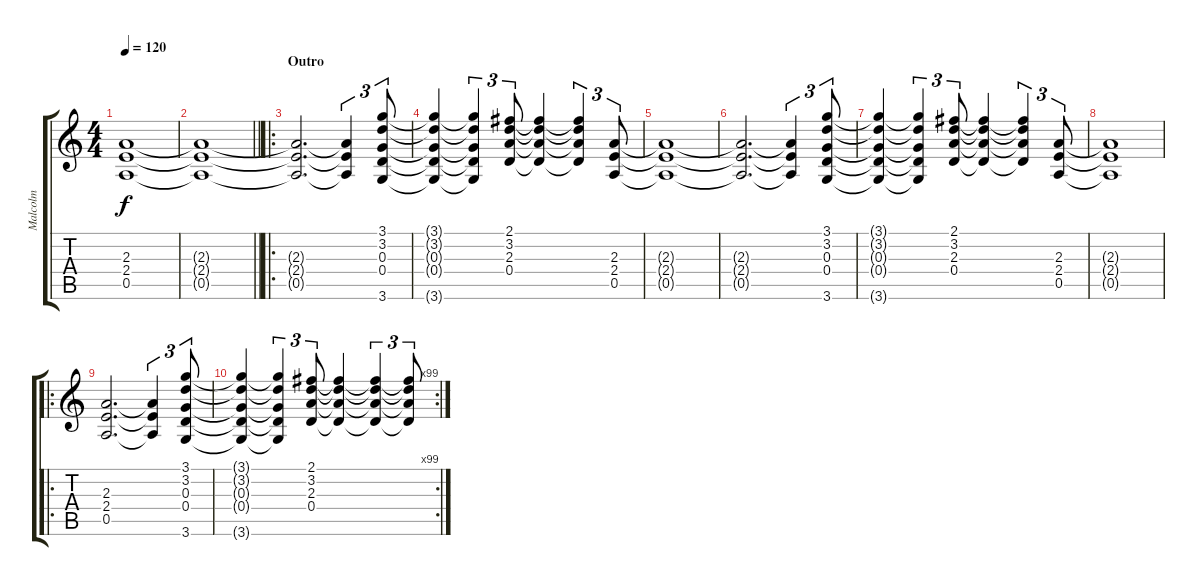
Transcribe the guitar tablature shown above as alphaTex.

\track ("Malcolm" "Malcolm") {instrument overdrivenguitar}
\staff {score tabs}
\tuning (E4 B3 G3 D3 A2 E2) {hide}
\ts (4 4)
\tempo 120
\clef g2
\ks c
(2.3{t} 2.4{t} 0.5{t}).1{dy f} |
\barLineRight lightlight
(2.3{t} 2.4{t} 0.5{t}).1 |
\ro
\section ("" "Outro")
(2.3{t} 2.4{t} 0.5{t}).2{d} (2.3{t} 2.4{t} 0.5{t}).4{tu (3 2)} (3.1 3.2 0.3 0.4 3.6).8{tu (3 2)} |
(3.1{t} 3.2{t} 0.3{t} 0.4{t} 3.6{t}).4 (3.1{t} 3.2{t} 0.3{t} 0.4{t} 3.6{t}).4{tu (3 2)} (2.1 3.2 2.3 0.4).8{tu (3 2)} (2.1{t} 3.2{t} 2.3{t} 0.4{t}).4 (2.1{t} 3.2{t} 2.3{t} 0.4{t}).4{tu (3 2)} (2.3 2.4 0.5).8{tu (3 2)} |
(2.3{t} 2.4{t} 0.5{t}).1 |
(2.3{t} 2.4{t} 0.5{t}).2{d} (2.3{t} 2.4{t} 0.5{t}).4{tu (3 2)} (3.1 3.2 0.3 0.4 3.6).8{tu (3 2)} |
(3.1{t} 3.2{t} 0.3{t} 0.4{t} 3.6{t}).4 (3.1{t} 3.2{t} 0.3{t} 0.4{t} 3.6{t}).4{tu (3 2)} (2.1 3.2 2.3 0.4).8{tu (3 2)} (2.1{t} 3.2{t} 2.3{t} 0.4{t}).4 (2.1{t} 3.2{t} 2.3{t} 0.4{t}).4{tu (3 2)} (2.3 2.4 0.5).8{tu (3 2)} |
(2.3{t} 2.4{t} 0.5{t}).1 |
\ro
(2.3 2.4 0.5).2{d} (2.3{t} 2.4{t} 0.5{t}).4{tu (3 2)} (3.1 3.2 0.3 0.4 3.6).8{tu (3 2)} |
\rc 99
(3.1{t} 3.2{t} 0.3{t} 0.4{t} 3.6{t}).4 (3.1{t} 3.2{t} 0.3{t} 0.4{t} 3.6{t}).4{tu (3 2)} (2.1 3.2 2.3 0.4).8{tu (3 2)} (2.1{t} 3.2{t} 2.3{t} 0.4{t}).4 (2.1{t} 3.2{t} 2.3{t} 0.4{t}).4{tu (3 2)} (2.1{t} 3.2{t} 2.3{t} 0.4{t}).8{tu (3 2)}
